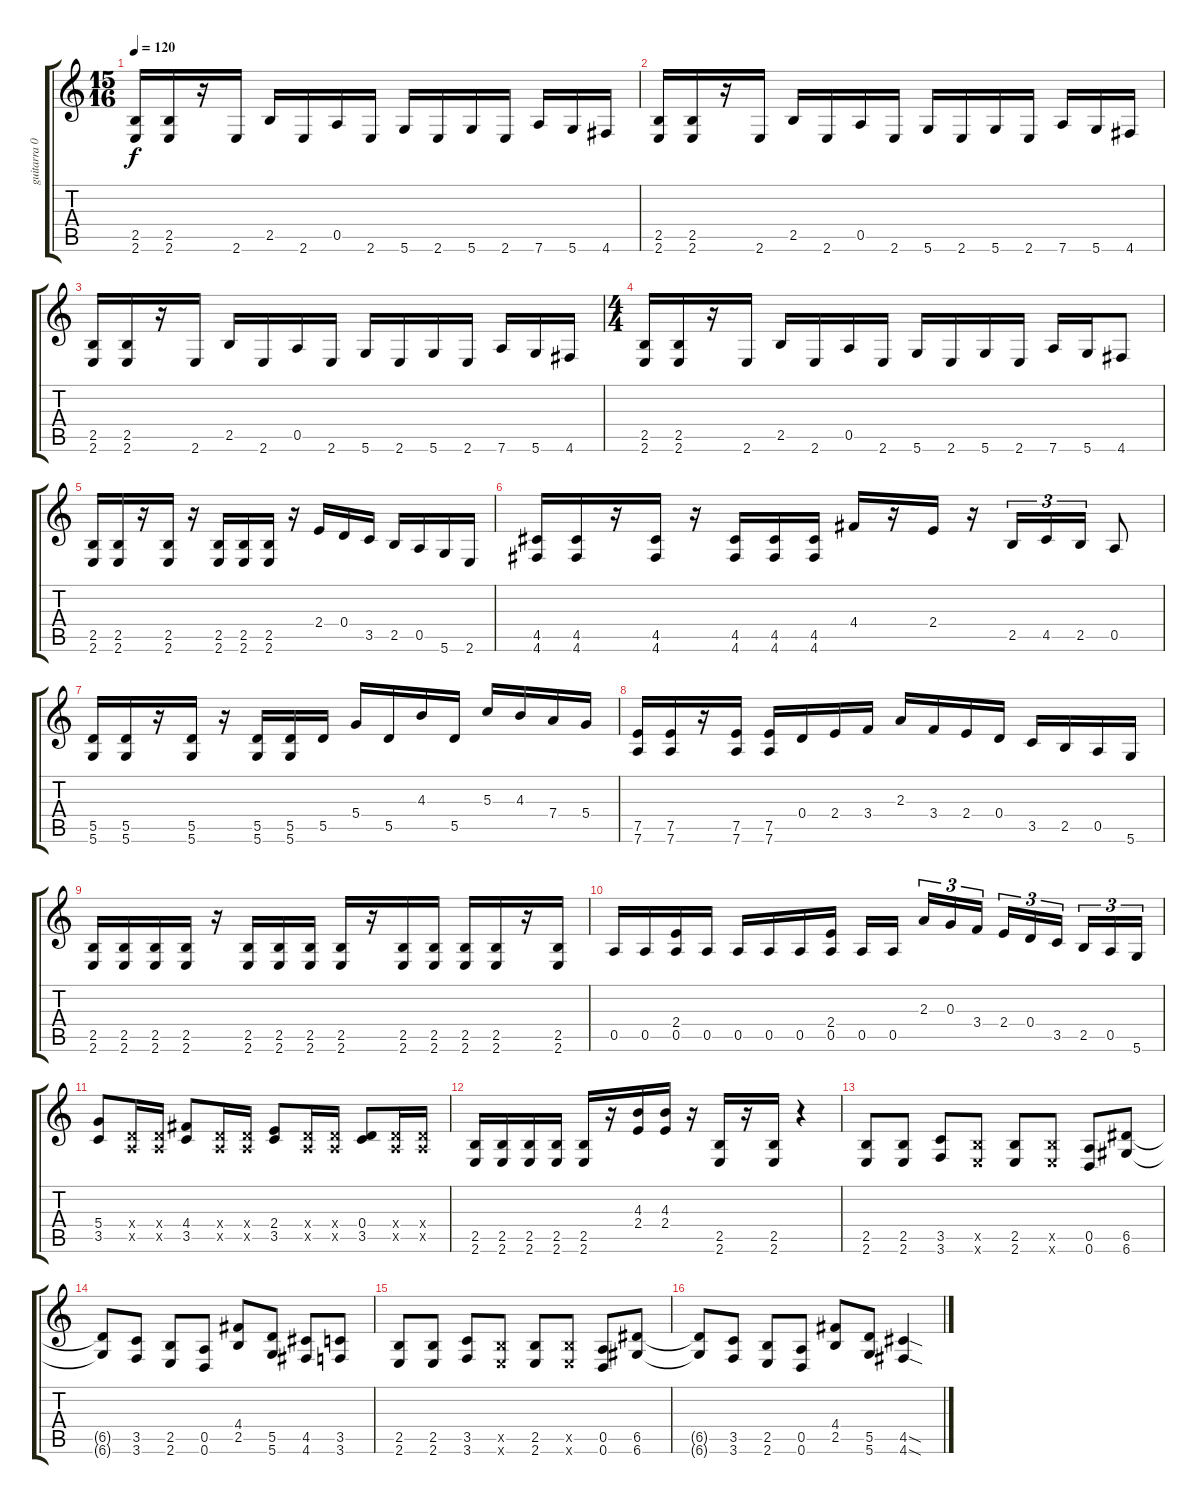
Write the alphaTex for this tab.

\track ("guitarra 02" "guitarra 0") {instrument distortionguitar}
\staff {score tabs}
\tuning (E4 B3 G3 D3 A2 D2) {hide}
\ts (15 16)
\tempo 120
\clef g2
\ks c
(2.5 2.6).16{dy f} (2.5 2.6).16 r.16 2.6.16 2.5.16 2.6.16 0.5.16 2.6.16 5.6.16 2.6.16 5.6.16 2.6.16 7.6.16 5.6.16 4.6.16 |
(2.5 2.6).16 (2.5 2.6).16 r.16 2.6.16 2.5.16 2.6.16 0.5.16 2.6.16 5.6.16 2.6.16 5.6.16 2.6.16 7.6.16 5.6.16 4.6.16 |
(2.5 2.6).16 (2.5 2.6).16 r.16 2.6.16 2.5.16 2.6.16 0.5.16 2.6.16 5.6.16 2.6.16 5.6.16 2.6.16 7.6.16 5.6.16 4.6.16 |
\ts (4 4)
(2.5 2.6).16 (2.5 2.6).16 r.16 2.6.16 2.5.16 2.6.16 0.5.16 2.6.16 5.6.16 2.6.16 5.6.16 2.6.16 7.6.16 5.6.16 4.6.8 |
(2.5 2.6).16 (2.5 2.6).16 r.16 (2.5 2.6).16 r.16 (2.5 2.6).16 (2.5 2.6).16 (2.5 2.6).16 r.16 2.4.16 0.4.16 3.5.16 2.5.16 0.5.16 5.6.16 2.6.16 |
(4.5 4.6).16 (4.5 4.6).16 r.16 (4.5 4.6).16 r.16 (4.5 4.6).16 (4.5 4.6).16 (4.5 4.6).16 4.4.16 r.16 2.4.16 r.16 2.5.16{tu (3 2)} 4.5.16{tu (3 2)} 2.5.16{tu (3 2)} 0.5.8 |
(5.5 5.6).16 (5.5 5.6).16 r.16 (5.5 5.6).16 r.16 (5.5 5.6).16 (5.5 5.6).16 5.5.16 5.4.16 5.5.16 4.3.16 5.5.16 5.3.16 4.3.16 7.4.16 5.4.16 |
(7.5 7.6).16 (7.5 7.6).16 r.16 (7.5 7.6).16 (7.5 7.6).16 0.4.16 2.4.16 3.4.16 2.3.16 3.4.16 2.4.16 0.4.16 3.5.16 2.5.16 0.5.16 5.6.16 |
(2.5 2.6).16 (2.5 2.6).16 (2.5 2.6).16 (2.5 2.6).16 r.16 (2.5 2.6).16 (2.5 2.6).16 (2.5 2.6).16 (2.5 2.6).16 r.16 (2.5 2.6).16 (2.5 2.6).16 (2.5 2.6).16 (2.5 2.6).16 r.16 (2.5 2.6).16 |
0.5.16 0.5.16 (2.4 0.5).16 0.5.16 0.5.16 0.5.16 0.5.16 (2.4 0.5).16 0.5.16 0.5.16 2.3.16{tu (3 2)} 0.3.16{tu (3 2)} 3.4.16{tu (3 2)} 2.4.16{tu (3 2)} 0.4.16{tu (3 2)} 3.5.16{tu (3 2)} 2.5.16{tu (3 2)} 0.5.16{tu (3 2)} 5.6.16{tu (3 2)} |
(5.4 3.5).8 (0.4{x} 0.5{x}).16 (0.4{x} 0.5{x}).16 (4.4 3.5).8 (0.4{x} 0.5{x}).16 (0.4{x} 0.5{x}).16 (2.4 3.5).8 (0.4{x} 0.5{x}).16 (0.4{x} 0.5{x}).16 (0.4 3.5).8 (0.4{x} 0.5{x}).16 (0.4{x} 0.5{x}).16 |
(2.5 2.6).16 (2.5 2.6).16 (2.5 2.6).16 (2.5 2.6).16 (2.5 2.6).16 r.16 (4.3 2.4).16 (4.3 2.4).16 r.16 (2.5 2.6).16 r.16 (2.5 2.6).16 r.4 |
(2.5 2.6).8 (2.5 2.6).8 (3.5 3.6).8 (2.5{x} 2.6{x}).8 (2.5 2.6).8 (2.5{x} 2.6{x}).8 (0.5 0.6).8 (6.5 6.6).8 |
(6.5{t} 6.6{t}).8 (3.5 3.6).8 (2.5 2.6).8 (0.5 0.6).8 (4.4 2.5).8 (5.5 5.6).8 (4.5 4.6).8 (3.5 3.6).8 |
(2.5 2.6).8 (2.5 2.6).8 (3.5 3.6).8 (2.5{x} 2.6{x}).8 (2.5 2.6).8 (2.5{x} 2.6{x}).8 (0.5 0.6).8 (6.5 6.6).8 |
(6.5{t} 6.6{t}).8 (3.5 3.6).8 (2.5 2.6).8 (0.5 0.6).8 (4.4 2.5).8 (5.5 5.6).8 (4.5{sod} 4.6{sod}).4
